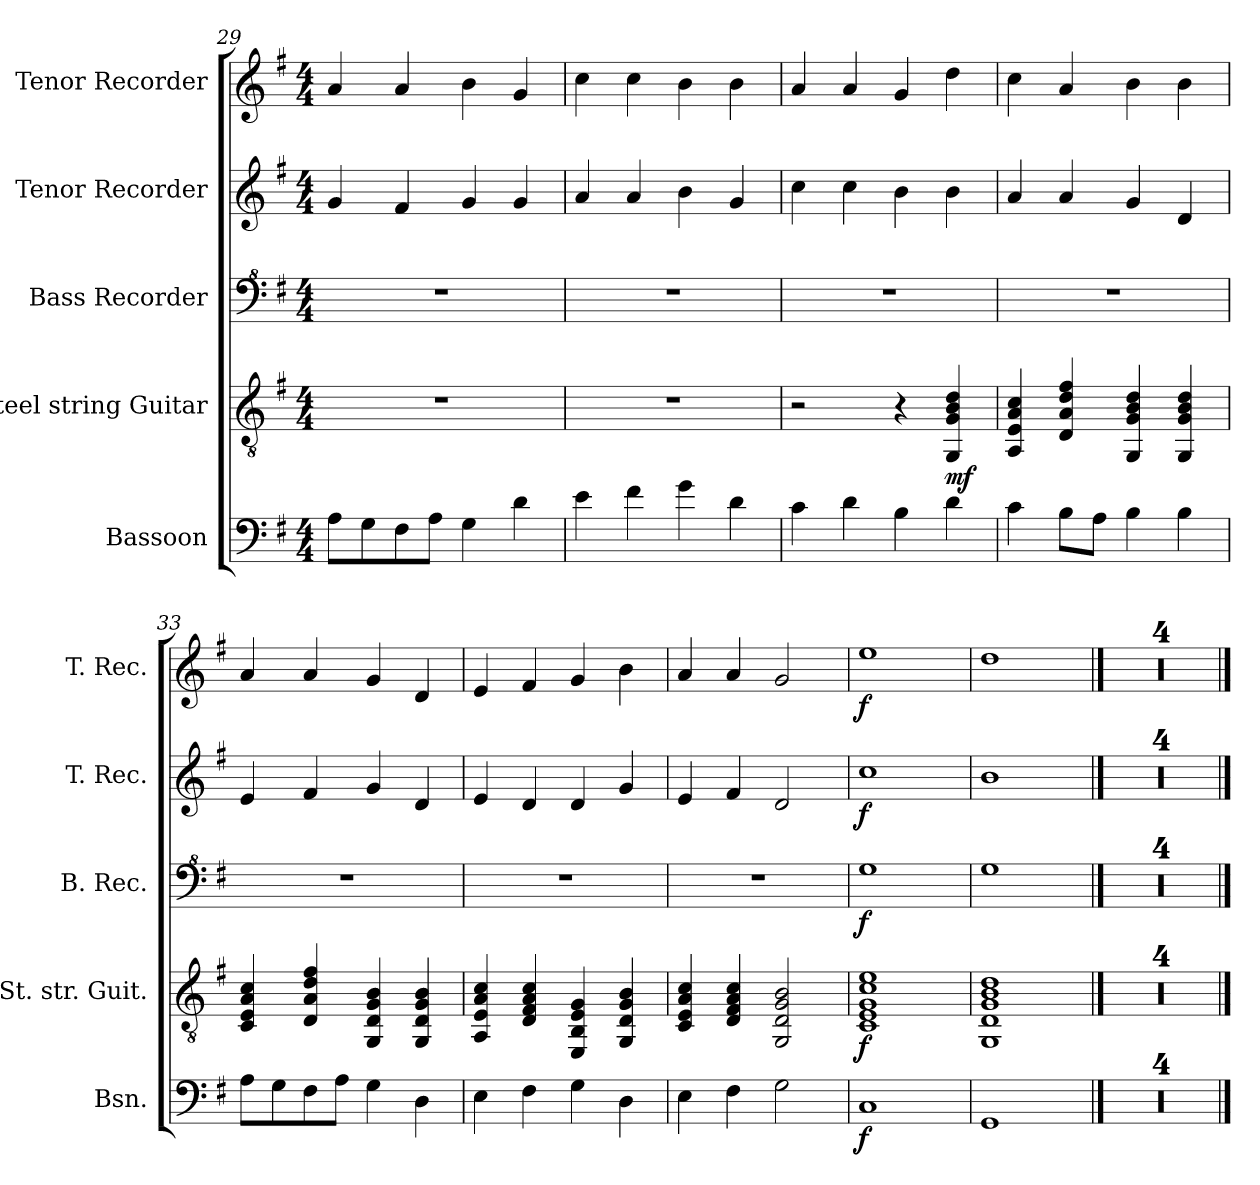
**kern	**dynam	**kern	**dynam	**kern	**dynam	**kern	**dynam	**kern	**dynam
*part5	*part5	*part4	*part4	*part3	*part3	*part2	*part2	*part1	*part1
*staff5	*staff5	*staff4	*staff4	*staff3	*staff3	*staff2	*staff2	*staff1	*staff1
*I"Bassoon	*	*I"Steel string Guitar	*	*I"Bass Recorder	*	*I"Tenor Recorder	*	*I"Tenor Recorder	*
*I'Bsn.	*	*I'St. str. Guit.	*	*I'B. Rec.	*	*I'T. Rec.	*	*I'T. Rec.	*
*clefF4	*	*clefGv2	*	*clefF^4	*	*clefG2	*	*clefG2	*
*k[f#]	*	*k[f#]	*	*k[f#]	*	*k[f#]	*	*k[f#]	*
*G:	*	*G:	*	*G:	*	*G:	*	*G:	*
*M4/4	*	*M4/4	*	*M4/4	*	*M4/4	*	*M4/4	*
=29	=29	=29	=29	=29	=29	=29	=29	=29	=29
8A\L	.	1r	.	1r	.	4g/	.	4a/	.
8G\	.	.	.	.	.	.	.	.	.
8F#\	.	.	.	.	.	4f#/	.	4a/	.
8A\J	.	.	.	.	.	.	.	.	.
4G\	.	.	.	.	.	4g/	.	4b\	.
4d\	.	.	.	.	.	4g/	.	4g/	.
!!LO:PB:g=z
=30	=30	=30	=30	=30	=30	=30	=30	=30	=30
4e\	.	1r	.	1r	.	4a/	.	4cc\	.
4f#\	.	.	.	.	.	4a/	.	4cc\	.
4g\	.	.	.	.	.	4b\	.	4b\	.
4d\	.	.	.	.	.	4g/	.	4b\	.
=31	=31	=31	=31	=31	=31	=31	=31	=31	=31
4c\	.	2r	.	1r	.	4cc\	.	4a/	.
4d\	.	.	.	.	.	4cc\	.	4a/	.
4B\	.	4r	.	.	.	4b\	.	4g/	.
!	!	!	!LO:DY:b	!	!	!	!	!	!
4d\	.	4GG/ 4G/ 4B/ 4d/	mf	.	.	4b\	.	4dd\	.
=32	=32	=32	=32	=32	=32	=32	=32	=32	=32
4c\	.	4AA/ 4E/ 4A/ 4c/	.	1r	.	4a/	.	4cc\	.
8B\L	.	4D/ 4A/ 4d/ 4f#/	.	.	.	4a/	.	4a/	.
8A\J	.	.	.	.	.	.	.	.	.
4B\	.	4GG/ 4G/ 4B/ 4d/	.	.	.	4g/	.	4b\	.
4B\	.	4GG/ 4G/ 4B/ 4d/	.	.	.	4d/	.	4b\	.
=33	=33	=33	=33	=33	=33	=33	=33	=33	=33
8A\L	.	4C/ 4E/ 4A/ 4c/	.	1r	.	4e/	.	4a/	.
8G\	.	.	.	.	.	.	.	.	.
8F#\	.	4D/ 4A/ 4d/ 4f#/	.	.	.	4f#/	.	4a/	.
8A\J	.	.	.	.	.	.	.	.	.
4G\	.	4GG/ 4D/ 4G/ 4B/	.	.	.	4g/	.	4g/	.
4D\	.	4GG/ 4D/ 4G/ 4B/	.	.	.	4d/	.	4d/	.
=34	=34	=34	=34	=34	=34	=34	=34	=34	=34
4E\	.	4AA/ 4E/ 4A/ 4c/	.	1r	.	4e/	.	4e/	.
4F#\	.	4D/ 4F#/ 4A/ 4c/	.	.	.	4d/	.	4f#/	.
4G\	.	4EE/ 4BB/ 4E/ 4G/	.	.	.	4d/	.	4g/	.
4D\	.	4GG/ 4D/ 4G/ 4B/	.	.	.	4g/	.	4b\	.
=35	=35	=35	=35	=35	=35	=35	=35	=35	=35
4E\	.	4C/ 4E/ 4A/ 4c/	.	1r	.	4e/	.	4a/	.
4F#\	.	4D/ 4F#/ 4A/ 4c/	.	.	.	4f#/	.	4a/	.
2G\	.	2GG/ 2D/ 2G/ 2B/	.	.	.	2d/	.	2g/	.
=36	=36	=36	=36	=36	=36	=36	=36	=36	=36
!	!LO:DY:b	!	!LO:DY:b	!	!LO:DY:b	!	!LO:DY:b	!	!LO:DY:b
1C	f	1C 1E 1G 1c 1e	f	1g	f	1cc	f	1ee	f
=37	=37	=37	=37	=37	=37	=37	=37	=37	=37
1GG	.	1GG 1D 1G 1B 1d	.	1g	.	1b	.	1dd	.
==38	==38	==38	==38	==38	==38	==38	==38	==38	==38
1r	.	1r	.	1r	.	1r	.	1r	.
=39	=39	=39	=39	=39	=39	=39	=39	=39	=39
1r	.	1r	.	1r	.	1r	.	1r	.
!!LO:LB:g=z
=40	=40	=40	=40	=40	=40	=40	=40	=40	=40
1r	.	1r	.	1r	.	1r	.	1r	.
=41	=41	=41	=41	=41	=41	=41	=41	=41	=41
1r	.	1r	.	1r	.	1r	.	1r	.
==	==	==	==	==	==	==	==	==	==
*-	*-	*-	*-	*-	*-	*-	*-	*-	*-
